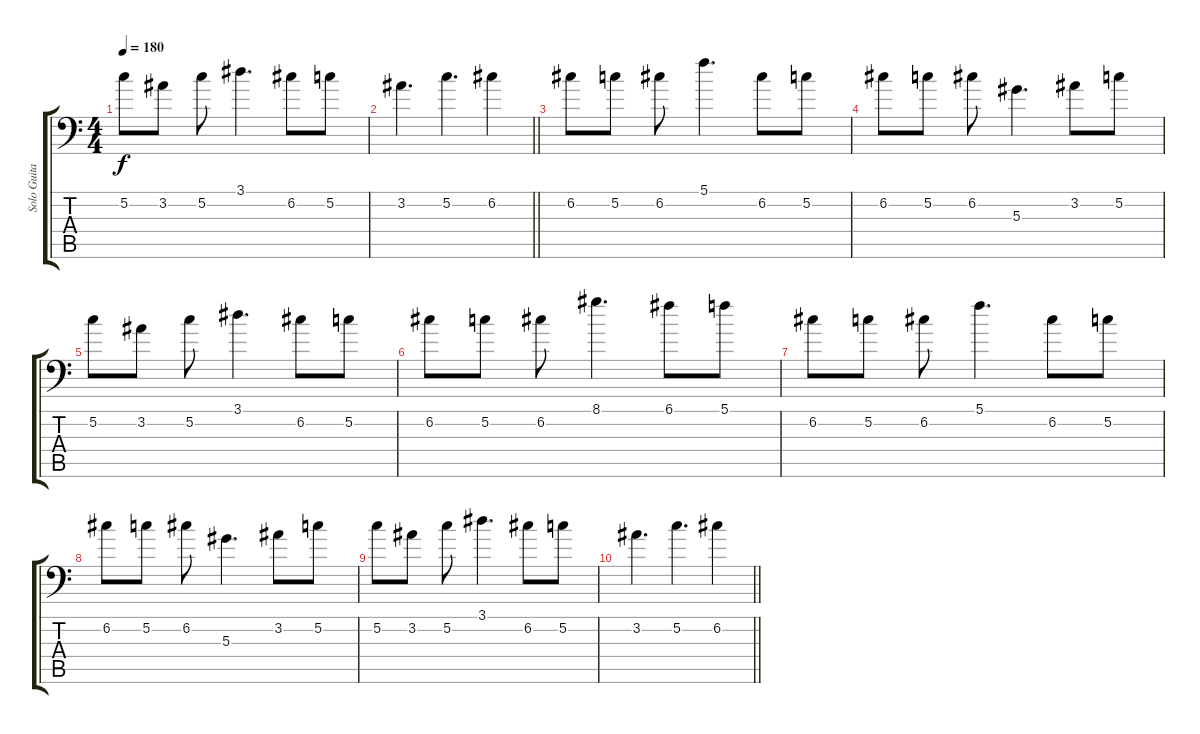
\track ("Solo Guitar" "Solo Guita") {instrument distortionguitar}
\staff {score tabs}
\tuning (C4 G3 Eb3 Bb2 F2 Bb1) {hide}
\ts (4 4)
\tempo 180
\clef f4
\ks c
5.2.8{dy f} 3.2.8 5.2.8 3.1.4{d} 6.2.8 5.2.8 |
\barLineRight lightlight
3.2.4{d} 5.2.4{d} 6.2.4 |
6.2.8{volume 7} 5.2.8 6.2.8 5.1.4{d} 6.2.8 5.2.8 |
6.2.8 5.2.8 6.2.8 5.3.4{d} 3.2.8 5.2.8 |
5.2.8 3.2.8 5.2.8 3.1.4{d} 6.2.8 5.2.8 |
6.2.8 5.2.8 6.2.8 8.1.4{d} 6.1.8 5.1.8 |
6.2.8 5.2.8 6.2.8 5.1.4{d} 6.2.8 5.2.8 |
6.2.8 5.2.8 6.2.8 5.3.4{d} 3.2.8 5.2.8 |
5.2.8 3.2.8 5.2.8 3.1.4{d} 6.2.8 5.2.8 |
\barLineRight lightlight
3.2.4{d} 5.2.4{d} 6.2.4
